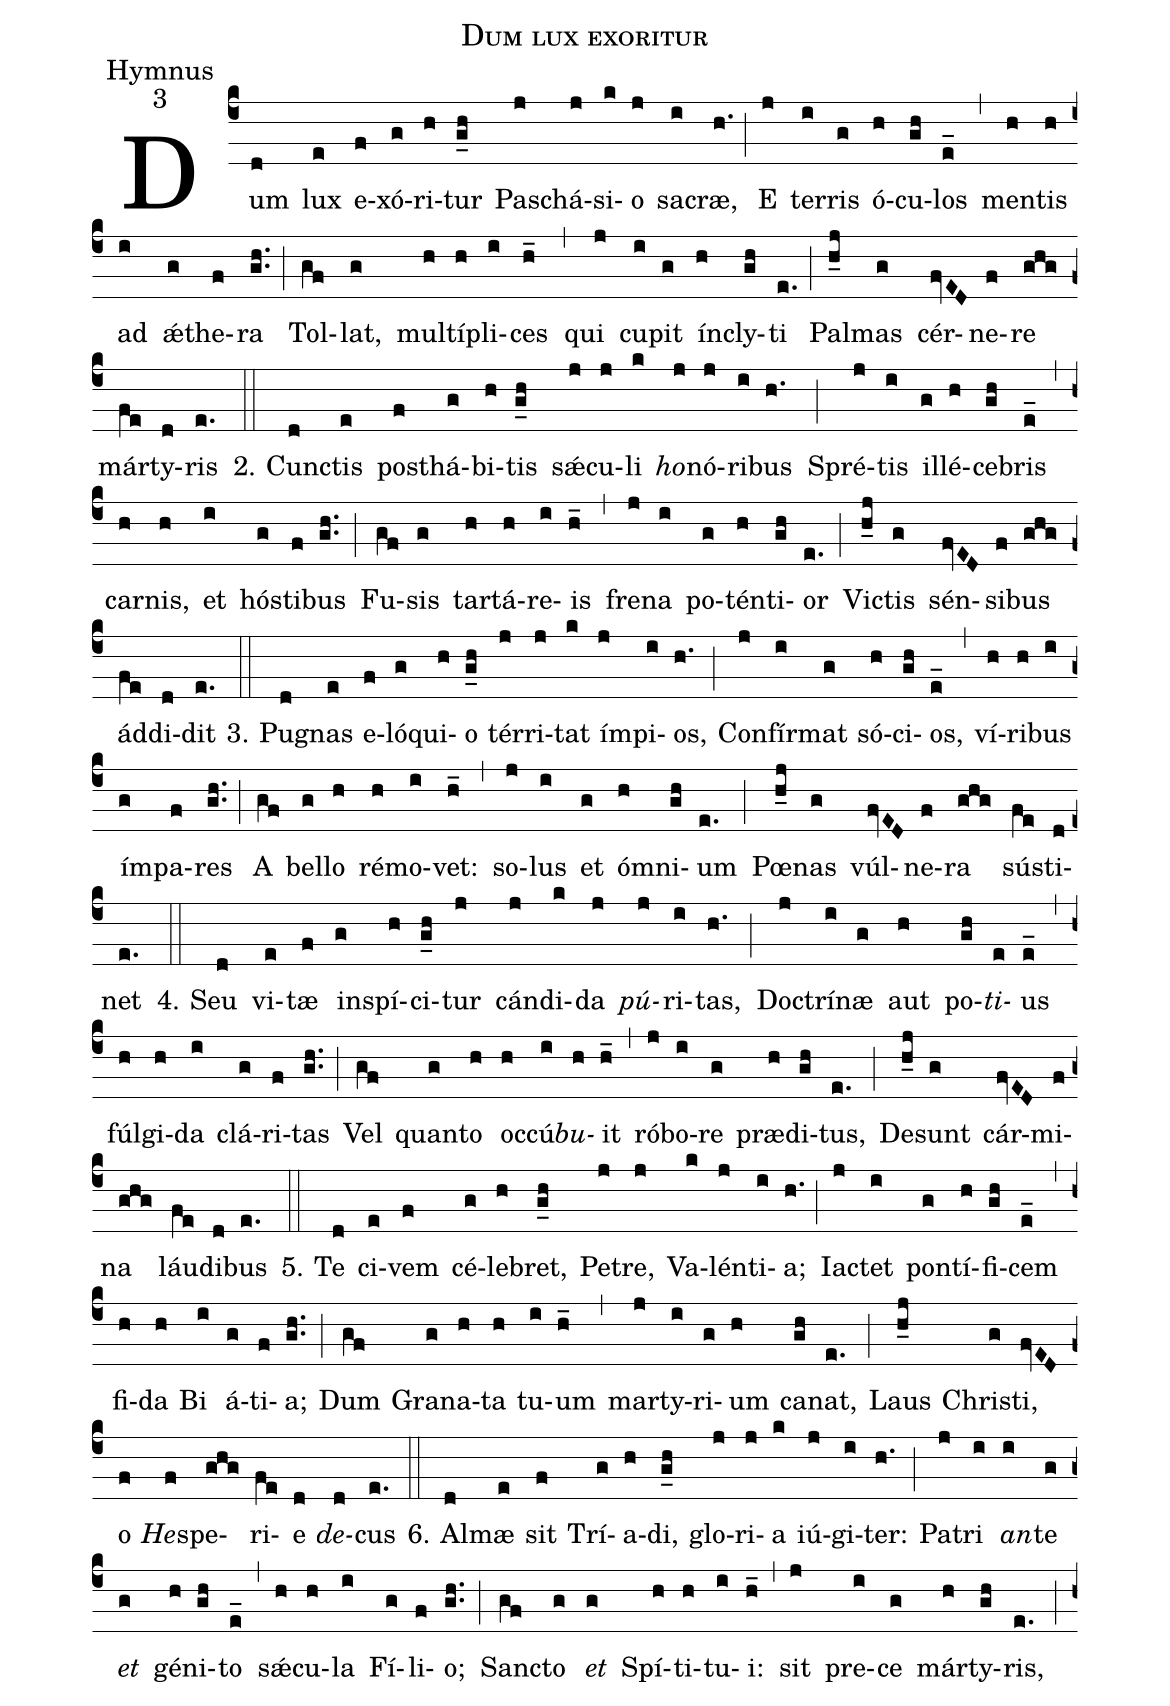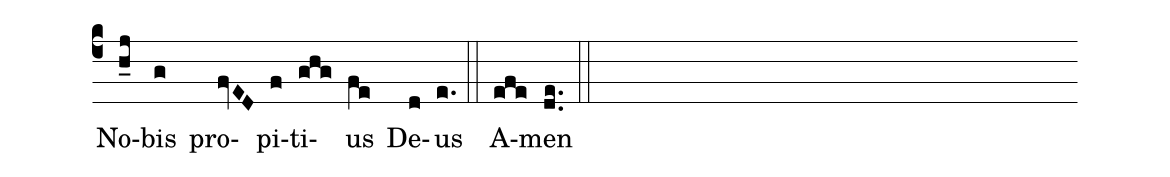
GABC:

name:Dum lux exoritur;
office-part:Hymnus;
mode:3;
%%
(c4)Dum(d) lux(e) e(f)xó(g)ri(h)tur(g_h) Pas(j)chá(j)si(k)o(j) sa(i)cræ,(h.) (;)
E(j) ter(i)ris(g) ó(h)cu(gh)los(e_) (,) men(h)tis(h) ad(i) ǽ(g)the(f)ra(gh..) (;)
Tol(gf)lat,(g) mul(h)tí(h)pli(i)ces(h_) (,) qui(j) cu(i)pit(g) ín(h)cly(gh)ti(e.) (;)
Pal(h_j)mas(g) cér(fvED)ne(f)re(ghg) már(fe)ty(d)ris(e.) (::)

2. Cun(d)ctis(e) post(f)há(g)bi(h)tis(g_h) sǽ(j)cu(j)li(k) <i>ho</i>(j)nó(j)ri(i)bus(h.) (;)
Spré(j)tis(i) il(g)lé(h)ce(gh)bris(e_) (,) car(h)nis,(h) et(i) hós(g)ti(f)bus(gh..) (;)
Fu(gf)sis(g) tar(h)tá(h)re(i)is(h_) (,) fre(j)na(i) po(g)tén(h)ti(gh)or(e.) (;)
Vic(h_j)tis(g) sén(fvED)si(f)bus(ghg) ád(fe)di(d)dit(e.) (::)

3. Pug(d)nas(e) e(f)ló(g)qui(h)o(g_h) tér(j)ri(j)tat(k) ím(j)pi(i)os,(h.) (;)
Con(j)fír(i)mat(g) só(h)ci(gh)os,(e_) (,) ví(h)ri(h)bus(i) ím(g)pa(f)res(gh..) (;)
A(gf) bel(g)lo(h) ré(h)mo(i)vet:(h_) (,) so(j)lus(i) et(g) óm(h)ni(gh)um(e.) (;)
Pœ(h_j)nas(g) vúl(fvED)ne(f)ra(ghg) sús(fe)ti(d)net(e.) (::)

4. Seu(d) vi(e)tæ(f) ins(g)pí(h)ci(g_h)tur(j) cán(j)di(k)da(j) <i>pú</i>(j)ri(i)tas,(h.) (;)
Doc(j)trí(i)næ(g) aut(h) po(gh)<i>ti</i>(e)us(e_) (,) fúl(h)gi(h)da(i) clá(g)ri(f)tas(gh..) (;)
Vel(gf) quan(g)to(h) oc(h)cú(i)<i>bu</i>(h)it(h_) (,) ró(j)bo(i)re(g) præ(h)di(gh)tus,(e.) (;)
De(h_j)sunt(g) cár(fvED)mi(f)na(ghg) láu(fe)di(d)bus(e.) (::)

5. Te(d) ci(e)vem(f) cé(g)le(h)bret,(g_h) Pe(j)tre,(j) Va(k)lén(j)ti(i)a;(h.) (;)
Iac(j)tet(i) pon(g)tí(h)fi(gh)cem(e_) (,) fi(h)da(h) Bi(i) á(g)ti(f)a;(gh..) (;)
Dum(gf) Gra(g)na(h)ta(h) tu(i)um(h_) (,) mar(j)ty(i)ri(g)um(h) ca(gh)nat,(e.) (;)
Laus(h_j) Chri(g)sti,(fvED) o(f) <i>He</i>(f)spe(ghg)ri(fe)e(d) <i>de</i>(d)cus(e.) (::)

6. Al(d)mæ(e) sit(f) Trí(g)a(h)di,(g_h) glo(j)ri(j)a(k) iú(j)gi(i)ter:(h.) (;)
Pa(j)tri(i) <i>an</i>(i)te(g) <i>et</i>(g) gé(h)ni(gh)to(e_) (,) sǽ(h)cu(h)la(i) Fí(g)li(f)o;(gh..) (;)
Sanc(gf)to(g) <i>et</i>(g) Spí(h)ti(h)tu(i)i:(h_) (,) sit(j) pre(i)ce(g) már(h)ty(gh)ris,(e.) (;)
No(h_j)bis(g) pro(fvED)pi(f)ti(ghg)us(fe) De(d)us(e.) (::) A(efe)men(de..) (::)
